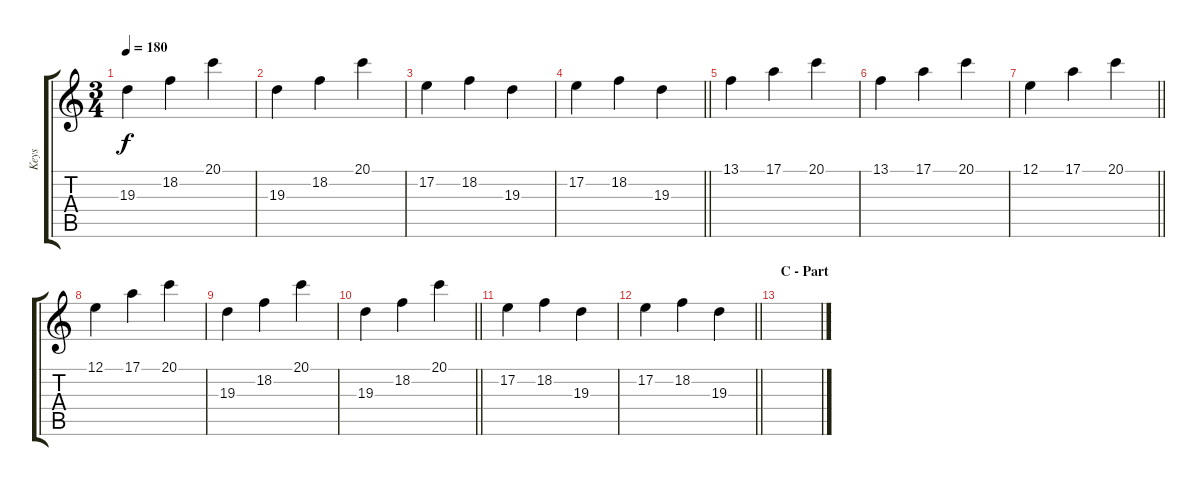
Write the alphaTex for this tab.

\track ("Keys" "Keys") {instrument lead2sawtooth}
\staff {score tabs}
\tuning (E4 B3 G3 D3 A2 E2) {hide}
\ts (3 4)
\tempo 180
\clef g2
\ks c
19.3.4{dy f} 18.2.4 20.1.4 |
19.3.4 18.2.4 20.1.4 |
17.2.4 18.2.4 19.3.4 |
\barLineRight lightlight
17.2.4 18.2.4 19.3.4 |
13.1.4 17.1.4 20.1.4 |
13.1.4 17.1.4 20.1.4 |
\barLineRight lightlight
12.1.4 17.1.4 20.1.4 |
12.1.4 17.1.4 20.1.4 |
19.3.4 18.2.4 20.1.4 |
\barLineRight lightlight
19.3.4 18.2.4 20.1.4 |
17.2.4 18.2.4 19.3.4 |
\barLineRight lightlight
17.2.4 18.2.4 19.3.4 |
\section ("" "C - Part")
